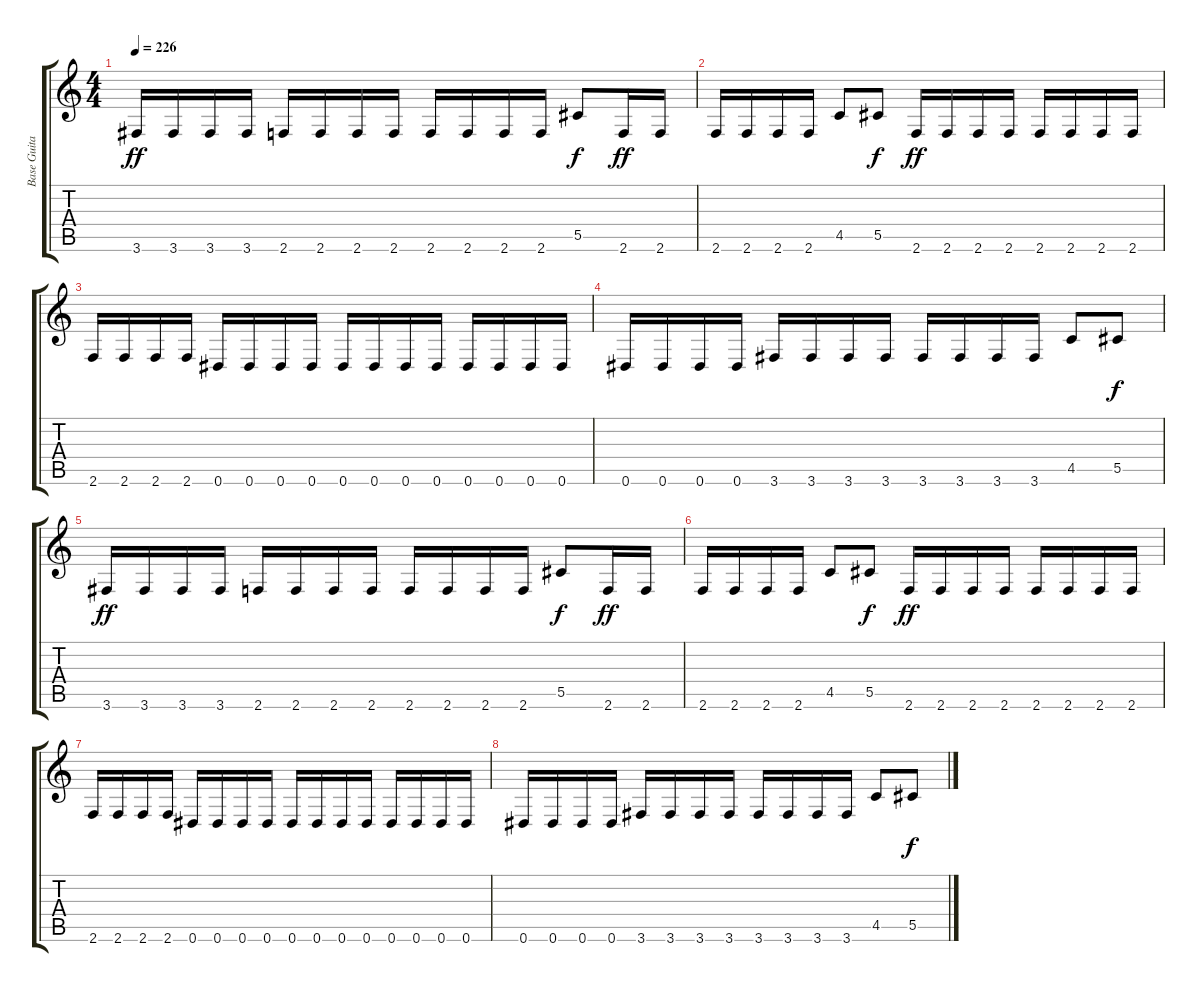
\track ("Base Guitar" "Base Guita") {instrument overdrivenguitar}
\staff {score tabs}
\tuning (Eb4 Bb3 Gb3 Db3 Ab2 Eb2) {hide}
\ts (4 4)
\tempo 226
\clef g2
\ks c
3.6.16{dy ff} 3.6.16 3.6.16 3.6.16 2.6.16 2.6.16 2.6.16 2.6.16 2.6.16 2.6.16 2.6.16 2.6.16 5.5.8{dy f} 2.6.16{dy ff} 2.6.16 |
2.6.16 2.6.16 2.6.16 2.6.16 4.5.8 5.5.8{dy f} 2.6.16{dy ff} 2.6.16 2.6.16 2.6.16 2.6.16 2.6.16 2.6.16 2.6.16 |
2.6.16 2.6.16 2.6.16 2.6.16 0.6.16 0.6.16 0.6.16 0.6.16 0.6.16 0.6.16 0.6.16 0.6.16 0.6.16 0.6.16 0.6.16 0.6.16 |
0.6.16 0.6.16 0.6.16 0.6.16 3.6.16 3.6.16 3.6.16 3.6.16 3.6.16 3.6.16 3.6.16 3.6.16 4.5.8 5.5.8{dy f} |
3.6.16{dy ff} 3.6.16 3.6.16 3.6.16 2.6.16 2.6.16 2.6.16 2.6.16 2.6.16 2.6.16 2.6.16 2.6.16 5.5.8{dy f} 2.6.16{dy ff} 2.6.16 |
2.6.16 2.6.16 2.6.16 2.6.16 4.5.8 5.5.8{dy f} 2.6.16{dy ff} 2.6.16 2.6.16 2.6.16 2.6.16 2.6.16 2.6.16 2.6.16 |
2.6.16 2.6.16 2.6.16 2.6.16 0.6.16 0.6.16 0.6.16 0.6.16 0.6.16 0.6.16 0.6.16 0.6.16 0.6.16 0.6.16 0.6.16 0.6.16 |
0.6.16 0.6.16 0.6.16 0.6.16 3.6.16 3.6.16 3.6.16 3.6.16 3.6.16 3.6.16 3.6.16 3.6.16 4.5.8 5.5.8{dy f}
